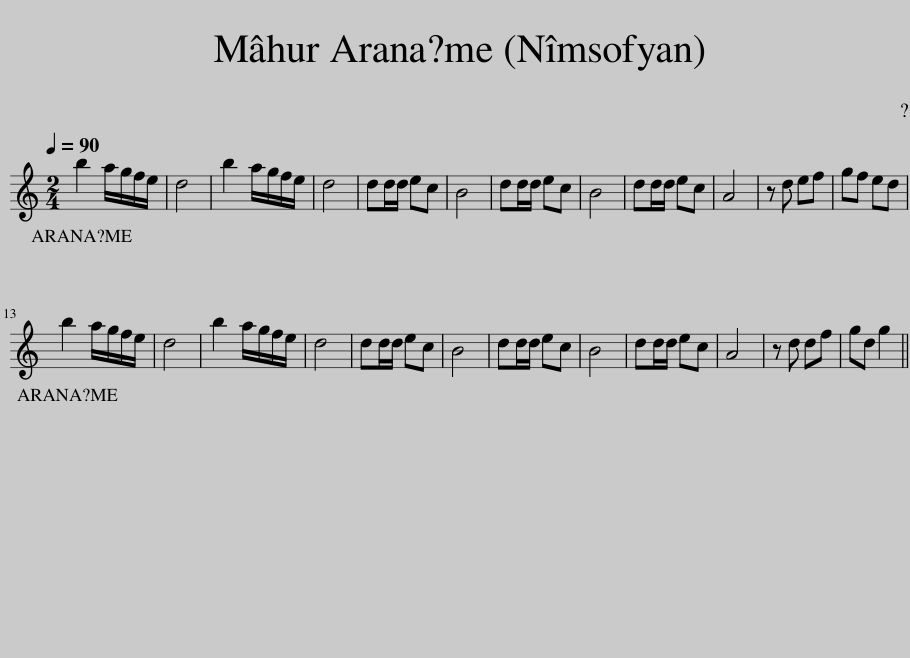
X:1
L:1/8
Q:1/4=90
M:2/4
I:linebreak $
K:C
V:1 treble
V:1
 b2 a/g/f/e/ | d4 | b2 a/g/f/e/ | d4 | dd/d/ ec | %5
 B4 | dd/d/ ec | B4 | dd/d/ ec | A4 | %10
 z d ef | gf ed |$ b2 a/g/f/e/ | d4 | b2 a/g/f/e/ | %15
 d4 | dd/d/ ec | B4 | dd/d/ ec | B4 | %20
 dd/d/ ec | A4 | z d df | gd g2 || %24
